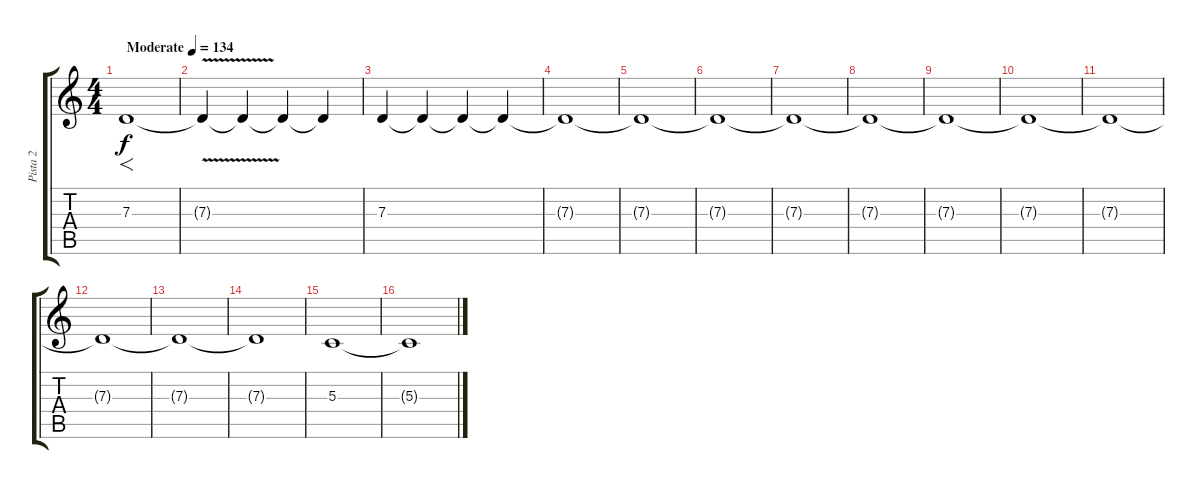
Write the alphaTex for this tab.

\track ("Pista 2" "Pista 2") {instrument lead2sawtooth}
\staff {score tabs}
\tuning (E4 B3 G3 D3 A2 E2) {hide}
\ts (4 4)
\tempo (134 "Moderate")
\clef g2
\ks c
7.3.1{f dy f instrument lead2sawtooth} |
7.3{v t}.4 7.3{t}.4 7.3{t}.4 7.3{t}.4 |
7.3.4{volume 9} 7.3{t}.4 7.3{t}.4 7.3{t}.4 |
7.3{t}.1 |
7.3{t}.1 |
7.3{t}.1 |
7.3{t}.1 |
7.3{t}.1 |
7.3{t}.1 |
7.3{t}.1 |
7.3{t}.1 |
7.3{t}.1 |
7.3{t}.1 |
7.3{t}.1 |
5.3.1 |
5.3{t}.1
